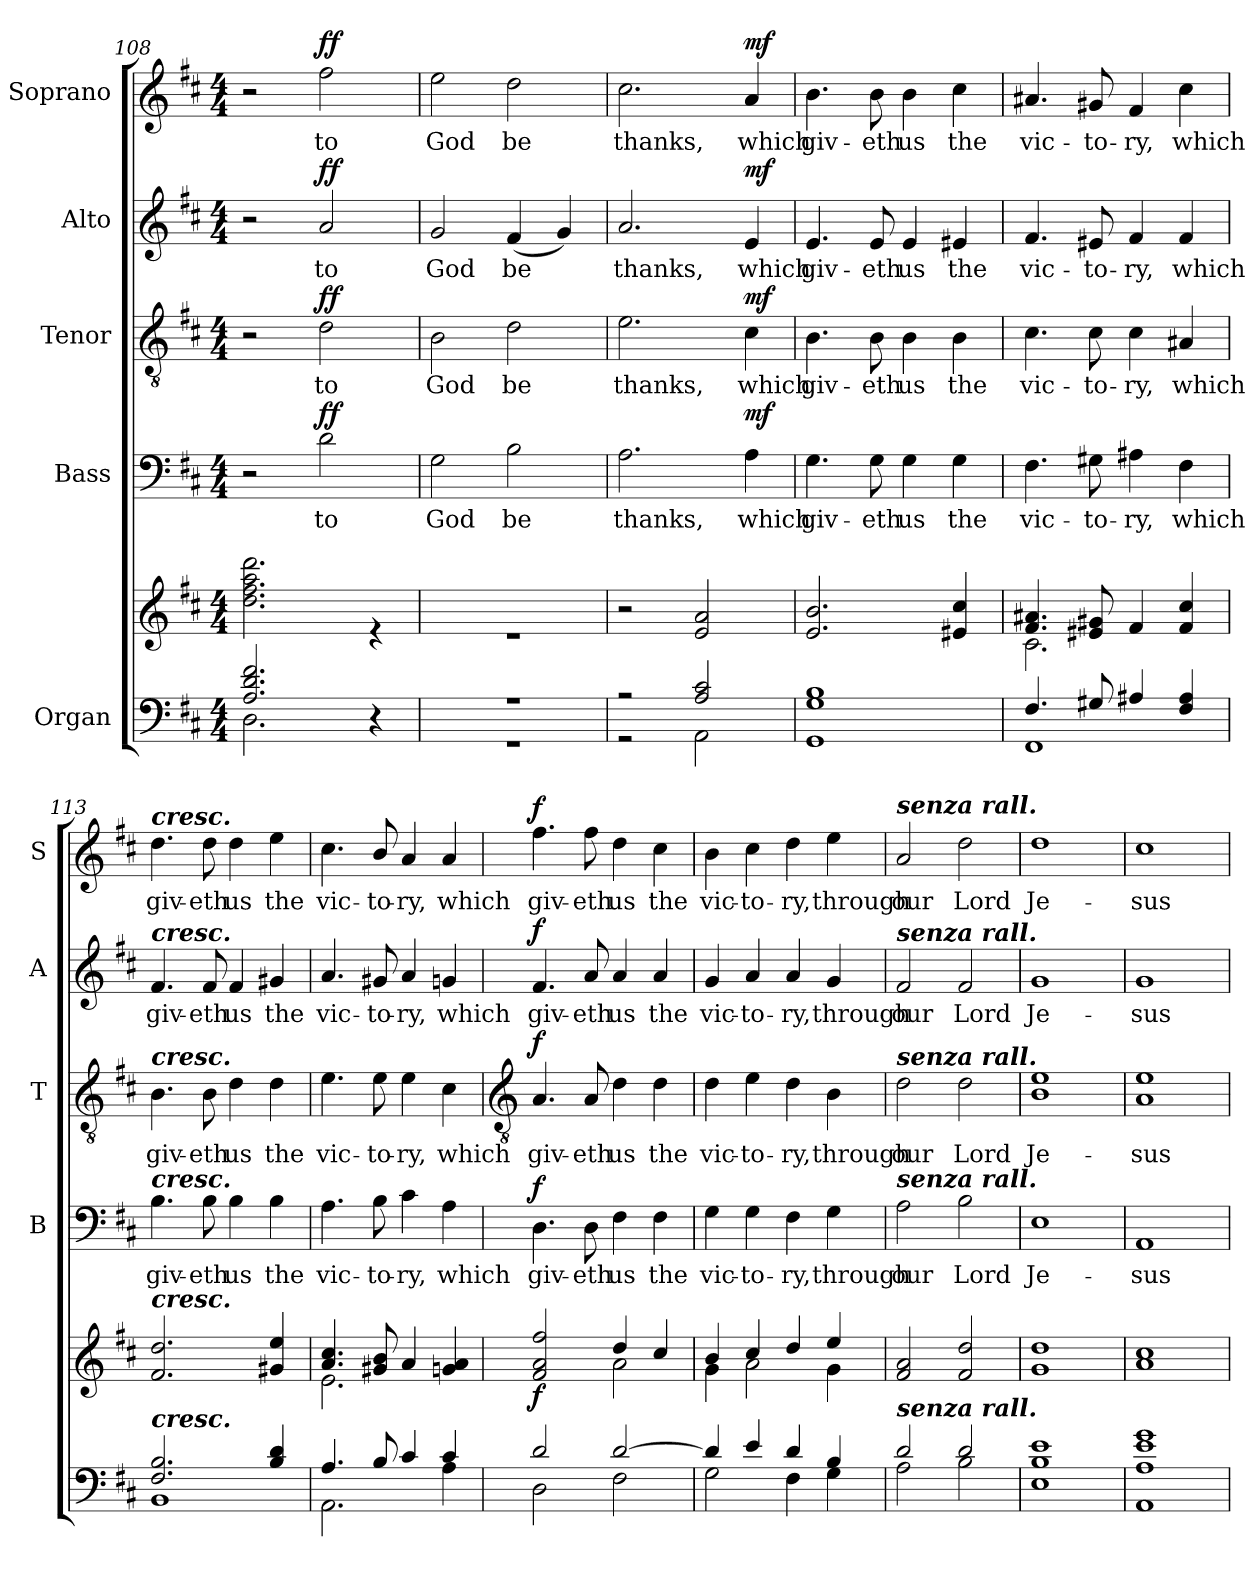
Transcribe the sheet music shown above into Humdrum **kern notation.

**kern	**kern	**dynam	**kern	**text	**dynam	**kern	**text	**dynam	**kern	**text	**dynam	**kern	**text	**dynam
*part5	*part5	*part5	*part4	*part4	*part4	*part3	*part3	*part3	*part2	*part2	*part2	*part1	*part1	*part1
*staff6	*staff5	*staff5/6	*staff4	*staff4	*staff4	*staff3	*staff3	*staff3	*staff2	*staff2	*staff2	*staff1	*staff1	*staff1
*I"Organ	*	*	*I"Bass	*	*	*I"Tenor	*	*	*I"Alto	*	*	*I"Soprano	*	*
*	*	*	*I'B	*	*	*I'T	*	*	*I'A	*	*	*I'S	*	*
!!LO:LB:g=z
*clefF4	*clefG2	*	*clefF4	*	*	*clefGv2	*	*	*clefG2	*	*	*clefG2	*	*
*k[f#c#]	*k[f#c#]	*	*k[f#c#]	*	*	*k[f#c#]	*	*	*k[f#c#]	*	*	*k[f#c#]	*	*
*D:	*D:	*	*D:	*	*	*D:	*	*	*D:	*	*	*D:	*	*
*M4/4	*M4/4	*	*M4/4	*	*	*M4/4	*	*	*M4/4	*	*	*M4/4	*	*
=108	=108	=108	=108	=108	=108	=108	=108	=108	=108	=108	=108	=108	=108	=108
*^	*^	*	*	*	*	*	*	*	*	*	*	*	*	*
2.A/ 2.d/ 2.f#/	2.D\	1ryy	2.dd\ 2.ff#\ 2.aa\ 2.ddd\	.	2r	.	.	2r	.	.	2r	.	.	2r	.	.
!	!	!	!	!	!	!LO:LY:b	!LO:DY:b	!	!LO:LY:b	!LO:DY:b	!	!LO:LY:b	!LO:DY:b	!	!LO:LY:b	!LO:DY:b
.	.	.	.	.	2d	to	ff	2d	to	ff	2a	to	ff	2ff#	to	ff
4r	4ryy	.	4r	.	.	.	.	.	.	.	.	.	.	.	.	.
=109	=109	=109	=109	=109	=109	=109	=109	=109	=109	=109	=109	=109	=109	=109	=109	=109
!	!	!	!	!	!	!LO:LY:b	!	!	!LO:LY:b	!	!	!LO:LY:b	!	!	!LO:LY:b	!
1r	1r	1ryy	1r	.	2G	God	.	2B	God	.	2g	God	.	2ee	God	.
!	!	!	!	!	!	!LO:LY:b	!	!	!LO:LY:b	!	!	!LO:LY:b	!	!	!LO:LY:b	!
.	.	.	.	.	2B	be	.	2d	be	.	(<4f#/	be	.	2dd	be	.
.	.	.	.	.	.	.	.	.	.	.	4g)	.	.	.	.	.
=110	=110	=110	=110	=110	=110	=110	=110	=110	=110	=110	=110	=110	=110	=110	=110	=110
!	!	!	!	!	!	!LO:LY:b	!	!	!LO:LY:b	!	!	!LO:LY:b	!	!	!LO:LY:b	!
2r	2r	2ryy	2r	.	2.A	thanks,	.	2.e	thanks,	.	2.a	thanks,	.	2.cc#	thanks,	.
!	!	!	!	!LO:DY:b=2	!	!	!	!	!	!	!	!	!	!	!	!
!	!	!	!	!LO:DY:n=1:b=2	!	!	!	!	!	!	!	!	!	!	!	!
!	!	!	!	!LO:DY:n=2:b	!	!	!	!	!	!	!	!	!	!	!	!
2A/ 2c#/	2AA\	2e/ 2a/	2ryy	mf mf mf	.	.	.	.	.	.	.	.	.	.	.	.
!	!	!	!	!	!	!LO:LY:b	!LO:DY:b	!	!LO:LY:b	!LO:DY:b	!	!LO:LY:b	!LO:DY:b	!	!LO:LY:b	!LO:DY:b
.	.	.	.	.	4A	which	mf	4c#	which	mf	4e	which	mf	4a	which	mf
=111	=111	=111	=111	=111	=111	=111	=111	=111	=111	=111	=111	=111	=111	=111	=111	=111
!	!	!	!	!	!	!LO:LY:b	!	!	!LO:LY:b	!	!	!LO:LY:b	!	!	!LO:LY:b	!
1G/ 1B/	1GG\	2.e/ 2.b/	1ryy	.	4.G	giv-	.	4.B	giv-	.	4.e	giv-	.	4.b	giv-	.
!	!	!	!	!	!	!LO:LY:b	!	!	!LO:LY:b	!	!	!LO:LY:b	!	!	!LO:LY:b	!
.	.	.	.	.	8G	-eth	.	8B	-eth	.	8e	-eth	.	8b	-eth	.
!	!	!	!	!	!	!LO:LY:b	!	!	!LO:LY:b	!	!	!LO:LY:b	!	!	!LO:LY:b	!
.	.	.	.	.	4G	us	.	4B	us	.	4e	us	.	4b	us	.
!	!	!	!	!	!	!LO:LY:b	!	!	!LO:LY:b	!	!	!LO:LY:b	!	!	!LO:LY:b	!
.	.	4e#X/ 4cc#/	.	.	4G	the	.	4B	the	.	4e#X	the	.	4cc#	the	.
=112	=112	=112	=112	=112	=112	=112	=112	=112	=112	=112	=112	=112	=112	=112	=112	=112
!	!	!	!	!	!	!LO:LY:b	!	!	!LO:LY:b	!	!	!LO:LY:b	!	!	!LO:LY:b	!
4.F#/	1FF#\	4.f#/ 4.a#X/	2.c#\	.	4.F#	vic-	.	4.c#	vic-	.	4.f#	vic-	.	4.a#X	vic-	.
!	!	!	!	!	!	!LO:LY:b	!	!	!LO:LY:b	!	!	!LO:LY:b	!	!	!LO:LY:b	!
8G#X/	.	8e#X/ 8g#X/	.	.	8G#X	-to-	.	8c#	-to-	.	8e#X	-to-	.	8g#X	-to-	.
!	!	!	!	!	!	!LO:LY:b	!	!	!LO:LY:b	!	!	!LO:LY:b	!	!	!LO:LY:b	!
4A#X/	.	4f#/	.	.	4A#X	-ry,	.	4c#	-ry,	.	4f#	-ry,	.	4f#	-ry,	.
!	!	!	!	!	!	!LO:LY:b	!	!	!LO:LY:b	!	!	!LO:LY:b	!	!	!LO:LY:b	!
4F#/ 4A#/	.	4f#/ 4cc#/	4ryy	.	4F#	which	.	4A#X	which	.	4f#	which	.	4cc#	which	.
=113	=113	=113	=113	=113	=113	=113	=113	=113	=113	=113	=113	=113	=113	=113	=113	=113
!	!	!	!	!	!	!	!	!	!	!	!	!	!	!LO:TX:a:Bi:t=cresc.	!	!
!	!	!	!	!	!	!	!	!	!	!	!LO:TX:a:Bi:t=cresc.	!	!	!	!	!
!	!	!	!	!	!	!	!	!LO:TX:a:Bi:t=cresc.	!	!	!	!	!	!	!	!
!	!	!	!	!	!LO:TX:a:Bi:t=cresc.	!	!	!	!	!	!	!	!	!	!	!
!	!	!LO:TX:a:Bi:t=cresc.	!	!	!	!	!	!	!	!	!	!	!	!	!	!
!LO:TX:a:Bi:t=cresc.	!	!	!	!	!	!	!	!	!	!	!	!	!	!	!	!
!	!	!	!	!	!	!LO:LY:b	!	!	!LO:LY:b	!	!	!LO:LY:b	!	!	!LO:LY:b	!
2.F#/ 2.B/	1BB\	2.f#/ 2.dd/	1ryy	.	4.B	giv-	.	4.B	giv-	.	4.f#	giv-	.	4.dd	giv-	.
!	!	!	!	!	!	!LO:LY:b	!	!	!LO:LY:b	!	!	!LO:LY:b	!	!	!LO:LY:b	!
.	.	.	.	.	8B	-eth	.	8B	-eth	.	8f#	-eth	.	8dd	-eth	.
!	!	!	!	!	!	!LO:LY:b	!	!	!LO:LY:b	!	!	!LO:LY:b	!	!	!LO:LY:b	!
.	.	.	.	.	4B	us	.	4d	us	.	4f#	us	.	4dd	us	.
!	!	!	!	!	!	!LO:LY:b	!	!	!LO:LY:b	!	!	!LO:LY:b	!	!	!LO:LY:b	!
4B/ 4d/	.	4g#X/ 4ee/	.	.	4B	the	.	4d	the	.	4g#X	the	.	4ee	the	.
=114	=114	=114	=114	=114	=114	=114	=114	=114	=114	=114	=114	=114	=114	=114	=114	=114
!	!	!	!	!	!	!LO:LY:b	!	!	!LO:LY:b	!	!	!LO:LY:b	!	!	!LO:LY:b	!
4.A/	2.AA\	4.a/ 4.cc#/	2.e\	.	4.A	vic-	.	4.e	vic-	.	4.a	vic-	.	4.cc#	vic-	.
!	!	!	!	!	!	!LO:LY:b	!	!	!LO:LY:b	!	!	!LO:LY:b	!	!	!LO:LY:b	!
8B/	.	8g#X/ 8b/	.	.	8B\	-to-	.	8e\	-to-	.	8g#X/	-to-	.	8b/	-to-	.
!	!	!	!	!	!	!LO:LY:b	!	!	!LO:LY:b	!	!	!LO:LY:b	!	!	!LO:LY:b	!
4c#/	.	4a/	.	.	4c#	-ry,	.	4e	-ry,	.	4a	-ry,	.	4a	-ry,	.
!	!	!	!	!	!	!LO:LY:b	!	!	!LO:LY:b	!	!	!LO:LY:b	!	!	!LO:LY:b	!
4c#/	4A\	4gn/ 4a/	4ryy	.	4A	which	.	4c#	which	.	4gn	which	.	4a	which	.
!!LO:LB:g=z
=115	=115	=115	=115	=115	=115	=115	=115	=115	=115	=115	=115	=115	=115	=115	=115	=115
*	*	*	*	*	*	*	*	*clefGv2	*	*	*	*	*	*	*	*
!	!	!	!	!LO:DY:b	!	!LO:LY:b	!LO:DY:b	!	!LO:LY:b	!LO:DY:b	!	!LO:LY:b	!LO:DY:b	!	!LO:LY:b	!LO:DY:b
2d/	2D\	2f#/ 2a/ 2ff#/	2ryy	f	4.D	giv-	f	4.A	giv-	f	4.f#	giv-	f	4.ff#	giv-	f
!	!	!	!	!	!	!LO:LY:b	!	!	!LO:LY:b	!	!	!LO:LY:b	!	!	!LO:LY:b	!
.	.	.	.	.	8D	-eth	.	8A	-eth	.	8a	-eth	.	8ff#	-eth	.
!	!	!	!	!	!	!LO:LY:b	!	!	!LO:LY:b	!	!	!LO:LY:b	!	!	!LO:LY:b	!
[2d/	2F#\	4dd/	2a\	.	4F#	us	.	4d	us	.	4a	us	.	4dd	us	.
!	!	!	!	!	!	!LO:LY:b	!	!	!LO:LY:b	!	!	!LO:LY:b	!	!	!LO:LY:b	!
.	.	4cc#/	.	.	4F#	the	.	4d	the	.	4a	the	.	4cc#	the	.
=116	=116	=116	=116	=116	=116	=116	=116	=116	=116	=116	=116	=116	=116	=116	=116	=116
!	!	!	!	!	!	!LO:LY:b	!	!	!LO:LY:b	!	!	!LO:LY:b	!	!	!LO:LY:b	!
4d/]	2G\	4b/	4g\	.	4G	vic-	.	4d	vic-	.	4g	vic-	.	4b	vic-	.
!	!	!	!	!	!	!LO:LY:b	!	!	!LO:LY:b	!	!	!LO:LY:b	!	!	!LO:LY:b	!
4e/	.	4cc#/	2a\	.	4G	-to-	.	4e	-to-	.	4a	-to-	.	4cc#	-to-	.
!	!	!	!	!	!	!LO:LY:b	!	!	!LO:LY:b	!	!	!LO:LY:b	!	!	!LO:LY:b	!
4d/	4F#\	4dd/	.	.	4F#	-ry,	.	4d	-ry,	.	4a	-ry,	.	4dd	-ry,	.
!	!	!	!	!	!	!LO:LY:b	!	!	!LO:LY:b	!	!	!LO:LY:b	!	!	!LO:LY:b	!
4B/	4G\	4ee/	4g\	.	4G	through	.	4B	through	.	4g	through	.	4ee	through	.
=117	=117	=117	=117	=117	=117	=117	=117	=117	=117	=117	=117	=117	=117	=117	=117	=117
!	!	!	!	!	!	!	!	!	!	!	!	!	!	!LO:TX:a:Bi:t=senza rall.	!	!
!	!	!	!	!	!	!	!	!	!	!	!LO:TX:a:Bi:t=senza rall.	!	!	!	!	!
!	!	!	!	!	!	!	!	!LO:TX:a:Bi:t=senza rall.	!	!	!	!	!	!	!	!
!	!	!	!	!	!LO:TX:a:Bi:t=senza rall.	!	!	!	!	!	!	!	!	!	!	!
!LO:TX:a:Bi:t=senza rall.	!	!	!	!	!	!	!	!	!	!	!	!	!	!	!	!
!	!	!	!	!	!	!LO:LY:b	!	!	!LO:LY:b	!	!	!LO:LY:b	!	!	!LO:LY:b	!
2d/	2A\	2f#/ 2a/	1ryy	.	2A	our	.	2d	our	.	2f#	our	.	2a	our	.
!	!	!	!	!	!	!LO:LY:b	!	!	!LO:LY:b	!	!	!LO:LY:b	!	!	!LO:LY:b	!
2d/	2B\	2f#/ 2dd/	.	.	2B	Lord	.	2d	Lord	.	2f#	Lord	.	2dd	Lord	.
=118	=118	=118	=118	=118	=118	=118	=118	=118	=118	=118	=118	=118	=118	=118	=118	=118
!	!	!	!	!	!	!LO:LY:b	!	!	!LO:LY:b	!	!	!LO:LY:b	!	!	!LO:LY:b	!
1B/ 1e/	1E\	1g/ 1dd/	1ryy	.	1E	Je-	.	1B 1e	Je-	.	1g	Je-	.	1dd	Je-	.
=119	=119	=119	=119	=119	=119	=119	=119	=119	=119	=119	=119	=119	=119	=119	=119	=119
!	!	!	!	!	!	!LO:LY:b	!	!	!LO:LY:b	!	!	!LO:LY:b	!	!	!LO:LY:b	!
1A/ 1e/ 1g/	1AA\	1a/ 1cc#/	1ryy	.	1AA	-sus	.	1A 1e	-sus	.	1g	-sus	.	1cc#	-sus	.
*v	*v	*	*	*	*	*	*	*	*	*	*	*	*	*	*	*
*	*v	*v	*	*	*	*	*	*	*	*	*	*	*	*	*
=	=	=	=	=	=	=	=	=	=	=	=	=	=	=
*-	*-	*-	*-	*-	*-	*-	*-	*-	*-	*-	*-	*-	*-	*-
